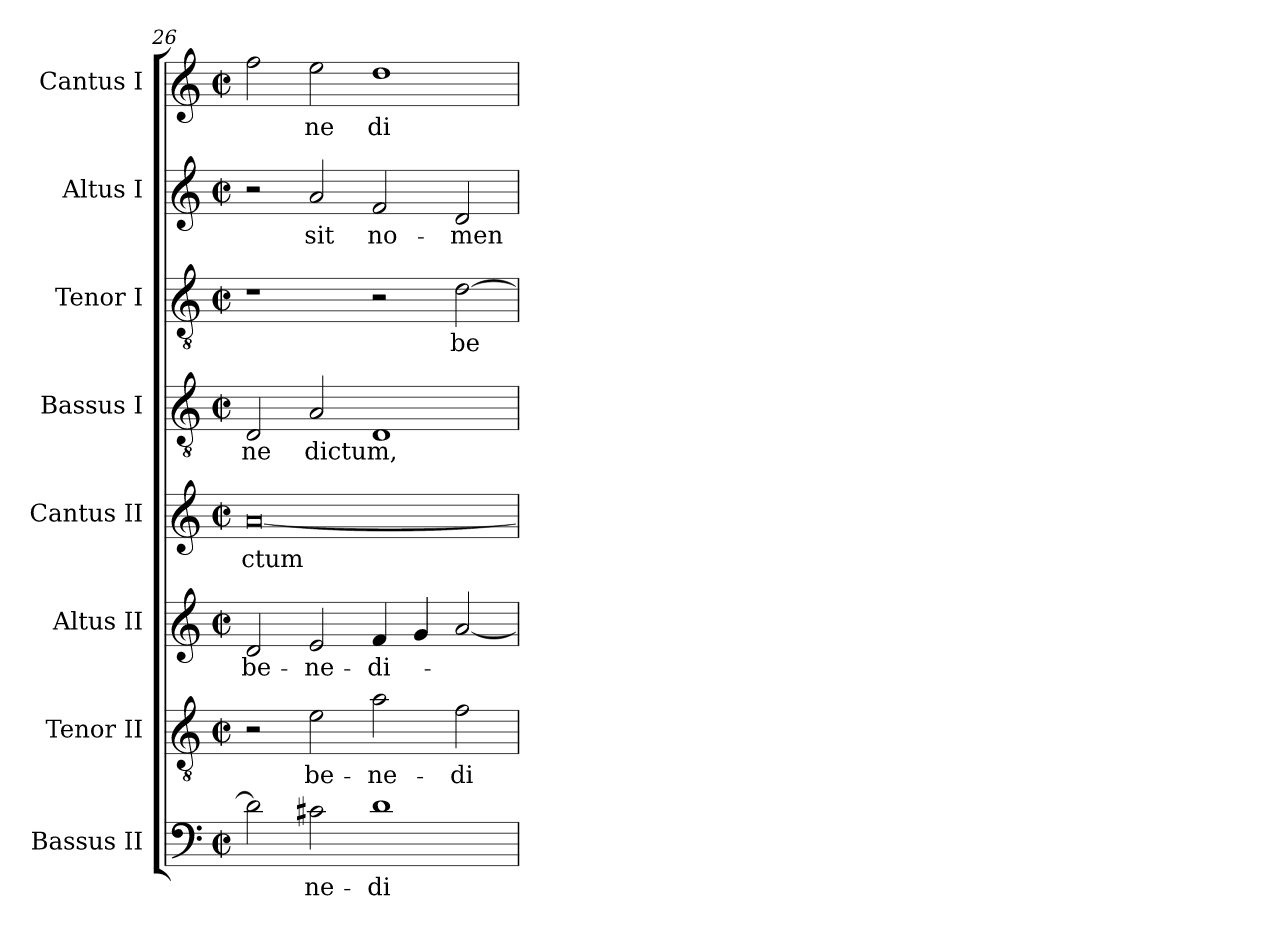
**kern	**text	**kern	**text	**kern	**text	**kern	**text	**kern	**text	**kern	**text	**kern	**text	**kern	**text
*part8	*part8	*part7	*part7	*part6	*part6	*part5	*part5	*part4	*part4	*part3	*part3	*part2	*part2	*part1	*part1
*staff8	*staff8	*staff7	*staff7	*staff6	*staff6	*staff5	*staff5	*staff4	*staff4	*staff3	*staff3	*staff2	*staff2	*staff1	*staff1
*I"Bassus II	*	*I"Tenor II	*	*I"Altus II	*	*I"Cantus II	*	*I"Bassus I	*	*I"Tenor I	*	*I"Altus I	*	*I"Cantus I	*
*clefF4	*	*clefGv2	*	*clefG2	*	*clefG2	*	*clefGv2	*	*clefGv2	*	*clefG2	*	*clefG2	*
*M2/2	*	*M2/2	*	*M2/2	*	*M2/2	*	*M2/2	*	*M2/2	*	*M2/2	*	*M2/2	*
*met(c|)	*	*met(c|)	*	*met(c|)	*	*met(c|)	*	*met(c|)	*	*met(c|)	*	*met(c|)	*	*met(c|)	*
=26	=26	=26	=26	=26	=26	=26	=26	=26	=26	=26	=26	=26	=26	=26	=26
!	!	!	!	!	!LO:LY:b:cj	!	!LO:LY:b	!	!LO:LY:b:cj	!	!	!	!	!	!
2d\]	.	2r	.	2d/	be-	[<0a	-ctum	2D/	ne	1r	.	2r	.	2ff\	.
!	!LO:LY:b:cj	!	!LO:LY:b:cj	!	!LO:LY:b:cj	!	!	!	!LO:LY:b	!	!	!	!LO:LY:b:cj	!	!LO:LY:b:cj
2c#X\	-ne-	2e\	be-	2e/	-ne-	.	.	2A/	dictum,	.	.	2a/	-sit	2ee\	ne
!	!LO:LY:b:cj	!	!LO:LY:b:cj	!	!LO:LY:b:cj	!	!	!	!	!	!	!	!LO:LY:b:cj	!	!LO:LY:b:cj
1d	-di-	2a\	-ne-	4f/	-di-	.	.	1D	.	2r	.	2f/	no-	1dd	di
.	.	.	.	4g/	.	.	.	.	.	.	.	.	.	.	.
!	!	!	!LO:LY:b:cj	!	!	!	!	!	!	!	!LO:LY:b:cj	!	!LO:LY:b:cj	!	!
.	.	2f\	-di-	[<2a/	.	.	.	.	.	[>2d\	be	2d/	-men	.	.
=	=	=	=	=	=	=	=	=	=	=	=	=	=	=	=
*-	*-	*-	*-	*-	*-	*-	*-	*-	*-	*-	*-	*-	*-	*-	*-
